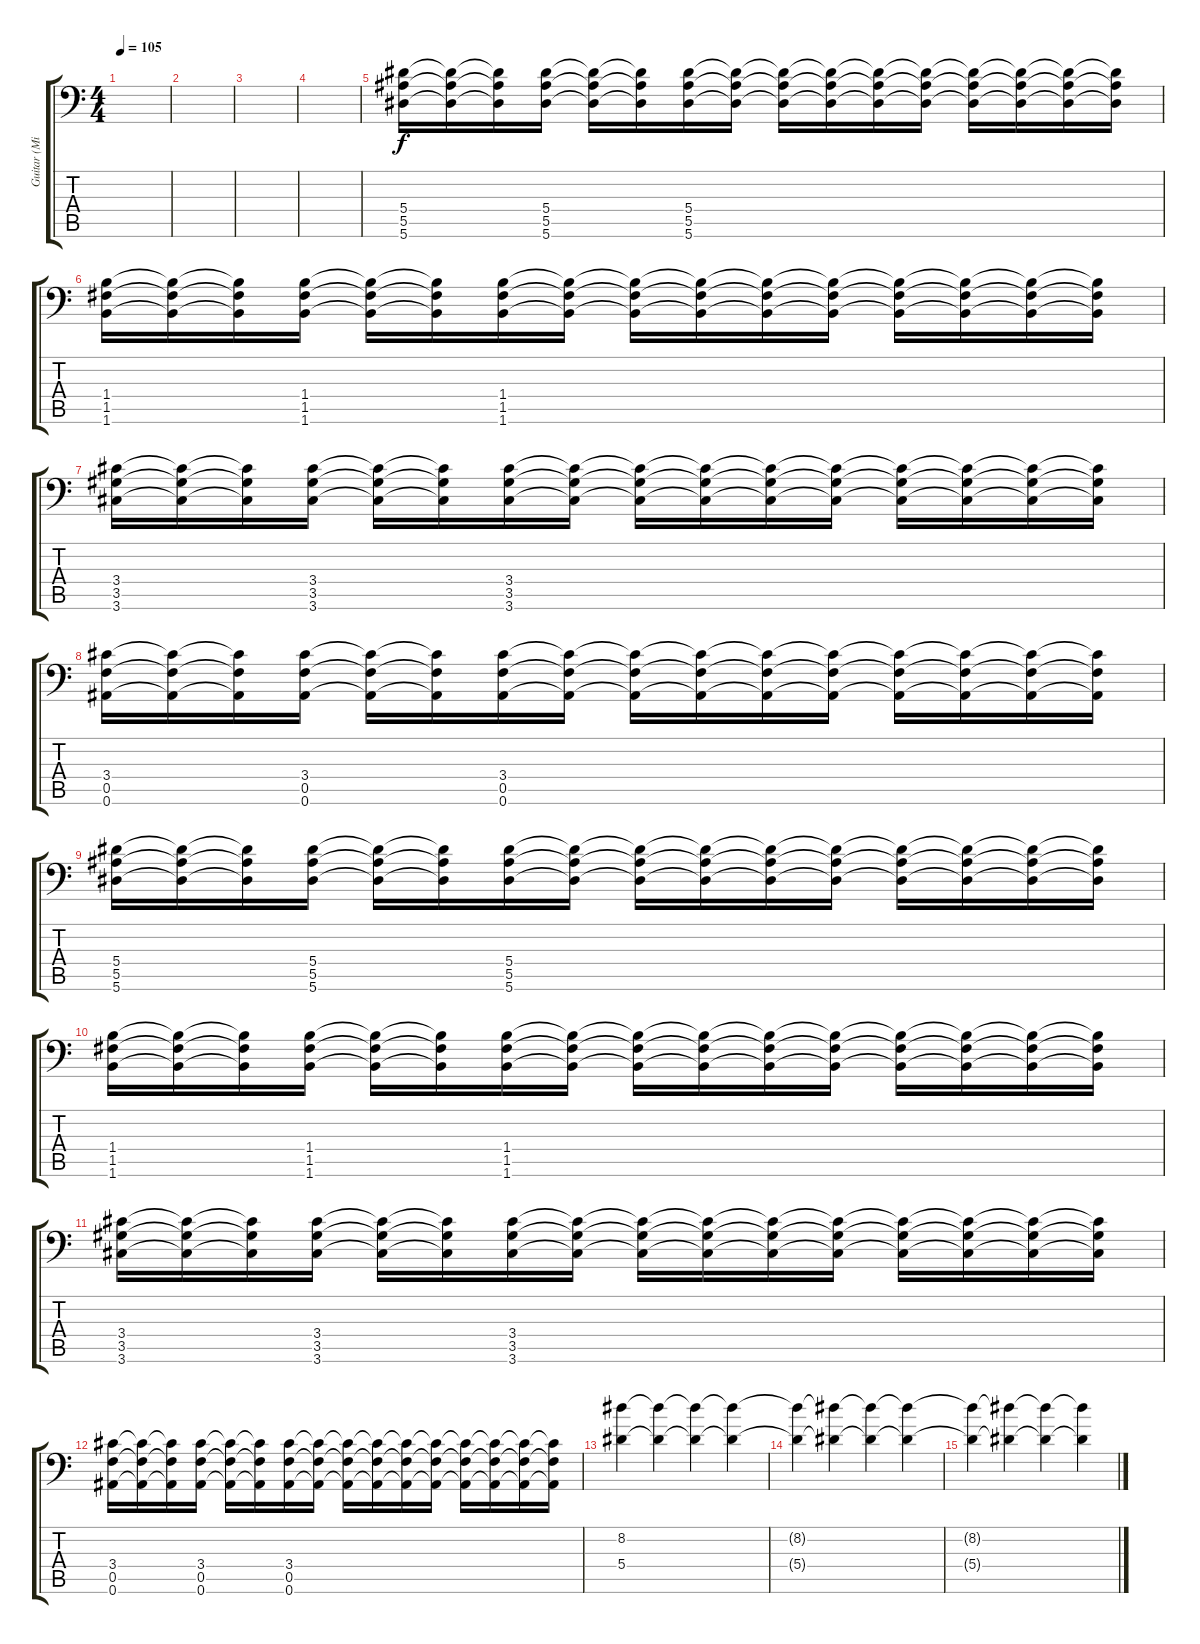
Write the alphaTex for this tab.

\track ("Guitar (Mike Shinoda)" "Guitar (Mi") {instrument distortionguitar}
\staff {score tabs}
\tuning (C4 G3 Eb3 Bb2 F2 Bb1) {hide}
\ts (4 4)
\tempo 105
\clef f4
\ks c
|
|
|
|
(5.4 5.5 5.6).16{volume 16 instrument distortionguitar} (5.4{t} 5.5{t} 5.6{t}).16 (5.4{t} 5.5{t} 5.6{t}).16 (5.4 5.5 5.6).16 (5.4{t} 5.5{t} 5.6{t}).16 (5.4{t} 5.5{t} 5.6{t}).16 (5.4 5.5 5.6).16 (5.4{t} 5.5{t} 5.6{t}).16 (5.4{t} 5.5{t} 5.6{t}).16 (5.4{t} 5.5{t} 5.6{t}).16 (5.4{t} 5.5{t} 5.6{t}).16 (5.4{t} 5.5{t} 5.6{t}).16 (5.4{t} 5.5{t} 5.6{t}).16 (5.4{t} 5.5{t} 5.6{t}).16 (5.4{t} 5.5{t} 5.6{t}).16 (5.4{t} 5.5{t} 5.6{t}).16 |
(1.4 1.5 1.6).16{volume 16 instrument distortionguitar} (1.4{t} 1.5{t} 1.6{t}).16 (1.4{t} 1.5{t} 1.6{t}).16 (1.4 1.5 1.6).16 (1.4{t} 1.5{t} 1.6{t}).16 (1.4{t} 1.5{t} 1.6{t}).16 (1.4 1.5 1.6).16 (1.4{t} 1.5{t} 1.6{t}).16 (1.4{t} 1.5{t} 1.6{t}).16 (1.4{t} 1.5{t} 1.6{t}).16 (1.4{t} 1.5{t} 1.6{t}).16 (1.4{t} 1.5{t} 1.6{t}).16 (1.4{t} 1.5{t} 1.6{t}).16 (1.4{t} 1.5{t} 1.6{t}).16 (1.4{t} 1.5{t} 1.6{t}).16 (1.4{t} 1.5{t} 1.6{t}).16 |
(3.4 3.5 3.6).16{volume 16 instrument distortionguitar} (3.4{t} 3.5{t} 3.6{t}).16 (3.4{t} 3.5{t} 3.6{t}).16 (3.4 3.5 3.6).16 (3.4{t} 3.5{t} 3.6{t}).16 (3.4{t} 3.5{t} 3.6{t}).16 (3.4 3.5 3.6).16 (3.4{t} 3.5{t} 3.6{t}).16 (3.4{t} 3.5{t} 3.6{t}).16 (3.4{t} 3.5{t} 3.6{t}).16 (3.4{t} 3.5{t} 3.6{t}).16 (3.4{t} 3.5{t} 3.6{t}).16 (3.4{t} 3.5{t} 3.6{t}).16 (3.4{t} 3.5{t} 3.6{t}).16 (3.4{t} 3.5{t} 3.6{t}).16 (3.4{t} 3.5{t} 3.6{t}).16 |
(3.4 0.5 0.6).16{volume 16 instrument distortionguitar} (3.4{t} 0.5{t} 0.6{t}).16 (3.4{t} 0.5{t} 0.6{t}).16 (3.4 0.5 0.6).16 (3.4{t} 0.5{t} 0.6{t}).16 (3.4{t} 0.5{t} 0.6{t}).16 (3.4 0.5 0.6).16 (3.4{t} 0.5{t} 0.6{t}).16 (3.4{t} 0.5{t} 0.6{t}).16 (3.4{t} 0.5{t} 0.6{t}).16 (3.4{t} 0.5{t} 0.6{t}).16 (3.4{t} 0.5{t} 0.6{t}).16 (3.4{t} 0.5{t} 0.6{t}).16 (3.4{t} 0.5{t} 0.6{t}).16 (3.4{t} 0.5{t} 0.6{t}).16 (3.4{t} 0.5{t} 0.6{t}).16 |
(5.4 5.5 5.6).16{volume 16 instrument distortionguitar} (5.4{t} 5.5{t} 5.6{t}).16 (5.4{t} 5.5{t} 5.6{t}).16 (5.4 5.5 5.6).16 (5.4{t} 5.5{t} 5.6{t}).16 (5.4{t} 5.5{t} 5.6{t}).16 (5.4 5.5 5.6).16 (5.4{t} 5.5{t} 5.6{t}).16 (5.4{t} 5.5{t} 5.6{t}).16 (5.4{t} 5.5{t} 5.6{t}).16 (5.4{t} 5.5{t} 5.6{t}).16 (5.4{t} 5.5{t} 5.6{t}).16 (5.4{t} 5.5{t} 5.6{t}).16 (5.4{t} 5.5{t} 5.6{t}).16 (5.4{t} 5.5{t} 5.6{t}).16 (5.4{t} 5.5{t} 5.6{t}).16 |
(1.4 1.5 1.6).16{volume 16 instrument distortionguitar} (1.4{t} 1.5{t} 1.6{t}).16 (1.4{t} 1.5{t} 1.6{t}).16 (1.4 1.5 1.6).16 (1.4{t} 1.5{t} 1.6{t}).16 (1.4{t} 1.5{t} 1.6{t}).16 (1.4 1.5 1.6).16 (1.4{t} 1.5{t} 1.6{t}).16 (1.4{t} 1.5{t} 1.6{t}).16 (1.4{t} 1.5{t} 1.6{t}).16 (1.4{t} 1.5{t} 1.6{t}).16 (1.4{t} 1.5{t} 1.6{t}).16 (1.4{t} 1.5{t} 1.6{t}).16 (1.4{t} 1.5{t} 1.6{t}).16 (1.4{t} 1.5{t} 1.6{t}).16 (1.4{t} 1.5{t} 1.6{t}).16 |
(3.4 3.5 3.6).16{volume 16 instrument distortionguitar} (3.4{t} 3.5{t} 3.6{t}).16 (3.4{t} 3.5{t} 3.6{t}).16 (3.4 3.5 3.6).16 (3.4{t} 3.5{t} 3.6{t}).16 (3.4{t} 3.5{t} 3.6{t}).16 (3.4 3.5 3.6).16 (3.4{t} 3.5{t} 3.6{t}).16 (3.4{t} 3.5{t} 3.6{t}).16 (3.4{t} 3.5{t} 3.6{t}).16 (3.4{t} 3.5{t} 3.6{t}).16 (3.4{t} 3.5{t} 3.6{t}).16 (3.4{t} 3.5{t} 3.6{t}).16 (3.4{t} 3.5{t} 3.6{t}).16 (3.4{t} 3.5{t} 3.6{t}).16 (3.4{t} 3.5{t} 3.6{t}).16 |
(3.4 0.5 0.6).16{volume 16 instrument distortionguitar} (3.4{t} 0.5{t} 0.6{t}).16 (3.4{t} 0.5{t} 0.6{t}).16 (3.4 0.5 0.6).16 (3.4{t} 0.5{t} 0.6{t}).16 (3.4{t} 0.5{t} 0.6{t}).16 (3.4 0.5 0.6).16 (3.4{t} 0.5{t} 0.6{t}).16 (3.4{t} 0.5{t} 0.6{t}).16 (3.4{t} 0.5{t} 0.6{t}).16 (3.4{t} 0.5{t} 0.6{t}).16 (3.4{t} 0.5{t} 0.6{t}).16 (3.4{t} 0.5{t} 0.6{t}).16 (3.4{t} 0.5{t} 0.6{t}).16 (3.4{t} 0.5{t} 0.6{t}).16 (3.4{t} 0.5{t} 0.6{t}).16 |
(8.2 5.4).4{volume 14 instrument distortionguitar} (8.2{t} 5.4{t}).4 (8.2{t} 5.4{t}).4{volume 13} (8.2{t} 5.4{t}).4{volume 12} |
(8.2{t} 5.4{t}).4{volume 11} (8.2{t} 5.4{t}).4{volume 10} (8.2{t} 5.4{t}).4{volume 9} (8.2{t} 5.4{t}).4{volume 8} |
(8.2{t} 5.4{t}).4{volume 7} (8.2{t} 5.4{t}).4{volume 5} (8.2{t} 5.4{t}).4{volume 3} (8.2{t} 5.4{t}).4{volume 1}
